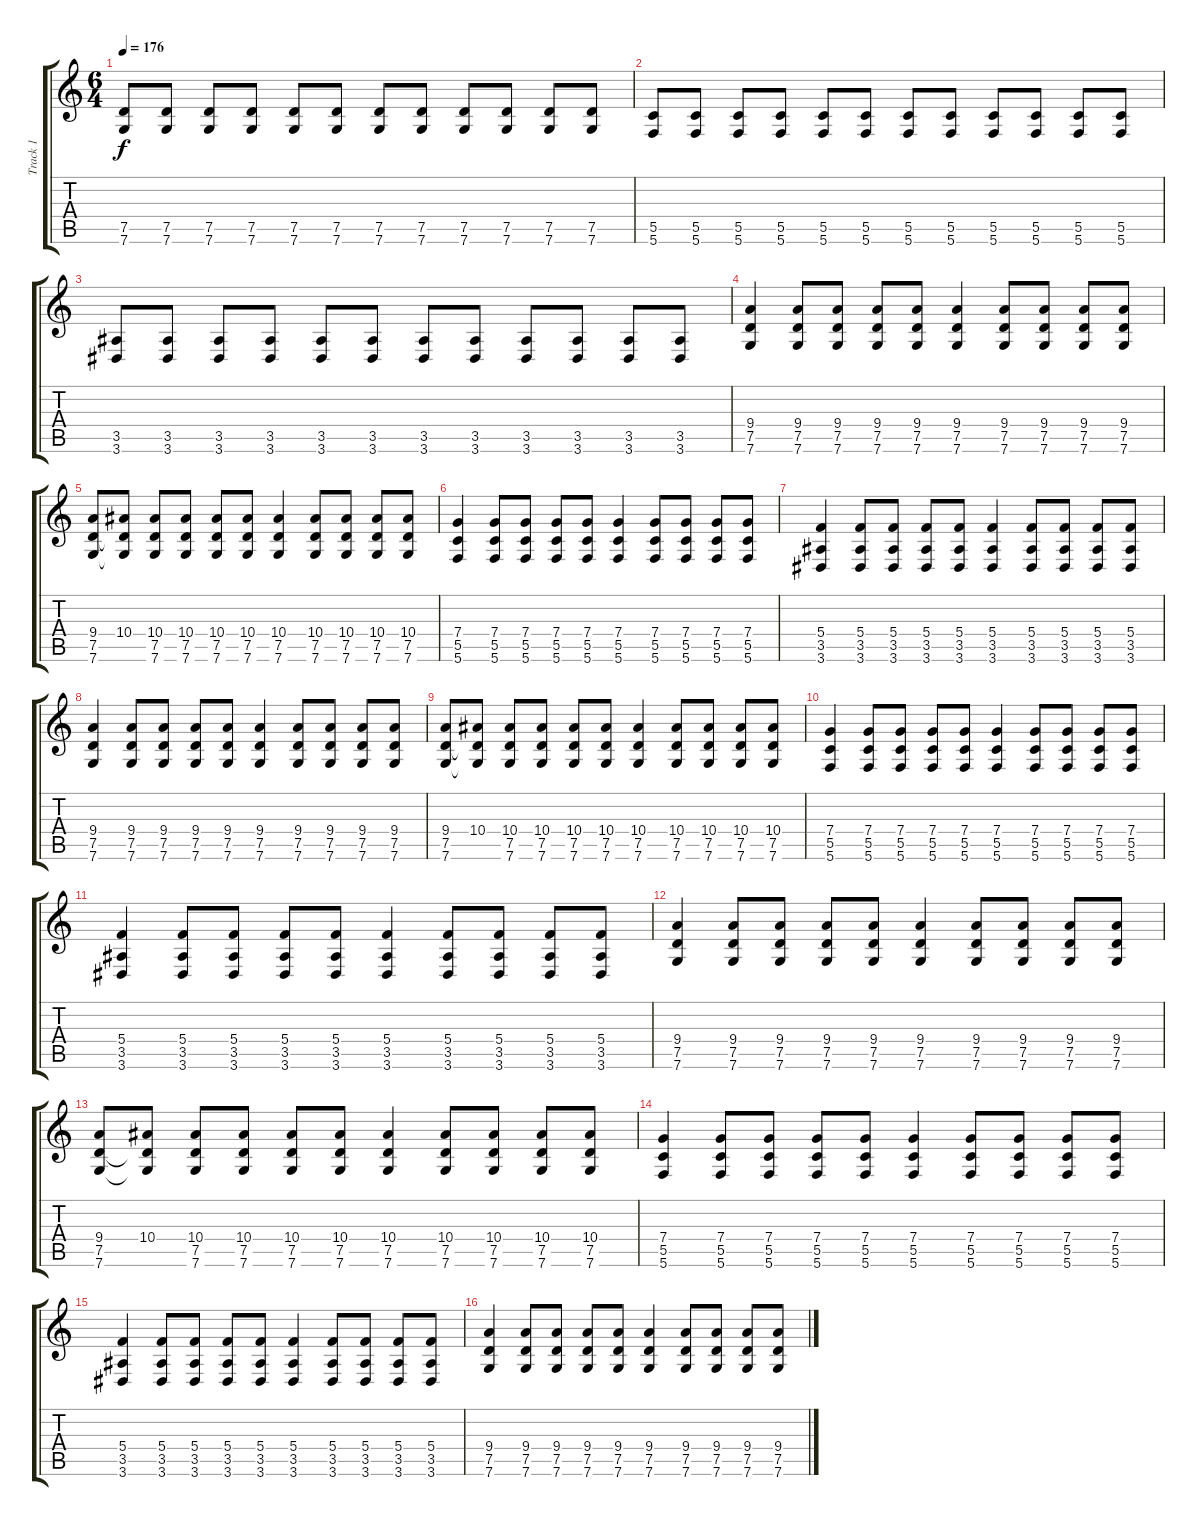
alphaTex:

\track ("Track 1" "Track 1") {instrument distortionguitar}
\staff {score tabs}
\tuning (D4 A3 F3 C3 G2 C2) {hide}
\ts (6 4)
\tempo 176
\clef g2
\ks c
(7.5 7.6).8{dy f} (7.5 7.6).8 (7.5 7.6).8 (7.5 7.6).8 (7.5 7.6).8 (7.5 7.6).8 (7.5 7.6).8 (7.5 7.6).8 (7.5 7.6).8 (7.5 7.6).8 (7.5 7.6).8 (7.5 7.6).8 |
(5.5 5.6).8 (5.5 5.6).8 (5.5 5.6).8 (5.5 5.6).8 (5.5 5.6).8 (5.5 5.6).8 (5.5 5.6).8 (5.5 5.6).8 (5.5 5.6).8 (5.5 5.6).8 (5.5 5.6).8 (5.5 5.6).8 |
(3.5 3.6).8 (3.5 3.6).8 (3.5 3.6).8 (3.5 3.6).8 (3.5 3.6).8 (3.5 3.6).8 (3.5 3.6).8 (3.5 3.6).8 (3.5 3.6).8 (3.5 3.6).8 (3.5 3.6).8 (3.5 3.6).8 |
(9.4 7.5 7.6).4 (9.4 7.5 7.6).8 (9.4 7.5 7.6).8 (9.4 7.5 7.6).8 (9.4 7.5 7.6).8 (9.4 7.5 7.6).4 (9.4 7.5 7.6).8 (9.4 7.5 7.6).8 (9.4 7.5 7.6).8 (9.4 7.5 7.6).8 |
(9.4 7.5 7.6).8 (10.4 7.5{t} 7.6{t}).8 (10.4 7.5 7.6).8 (10.4 7.5 7.6).8 (10.4 7.5 7.6).8 (10.4 7.5 7.6).8 (10.4 7.5 7.6).4 (10.4 7.5 7.6).8 (10.4 7.5 7.6).8 (10.4 7.5 7.6).8 (10.4 7.5 7.6).8 |
(7.4 5.5 5.6).4 (7.4 5.5 5.6).8 (7.4 5.5 5.6).8 (7.4 5.5 5.6).8 (7.4 5.5 5.6).8 (7.4 5.5 5.6).4 (7.4 5.5 5.6).8 (7.4 5.5 5.6).8 (7.4 5.5 5.6).8 (7.4 5.5 5.6).8 |
(5.4 3.5 3.6).4 (5.4 3.5 3.6).8 (5.4 3.5 3.6).8 (5.4 3.5 3.6).8 (5.4 3.5 3.6).8 (5.4 3.5 3.6).4 (5.4 3.5 3.6).8 (5.4 3.5 3.6).8 (5.4 3.5 3.6).8 (5.4 3.5 3.6).8 |
(9.4 7.5 7.6).4 (9.4 7.5 7.6).8 (9.4 7.5 7.6).8 (9.4 7.5 7.6).8 (9.4 7.5 7.6).8 (9.4 7.5 7.6).4 (9.4 7.5 7.6).8 (9.4 7.5 7.6).8 (9.4 7.5 7.6).8 (9.4 7.5 7.6).8 |
(9.4 7.5 7.6).8 (10.4 7.5{t} 7.6{t}).8 (10.4 7.5 7.6).8 (10.4 7.5 7.6).8 (10.4 7.5 7.6).8 (10.4 7.5 7.6).8 (10.4 7.5 7.6).4 (10.4 7.5 7.6).8 (10.4 7.5 7.6).8 (10.4 7.5 7.6).8 (10.4 7.5 7.6).8 |
(7.4 5.5 5.6).4 (7.4 5.5 5.6).8 (7.4 5.5 5.6).8 (7.4 5.5 5.6).8 (7.4 5.5 5.6).8 (7.4 5.5 5.6).4 (7.4 5.5 5.6).8 (7.4 5.5 5.6).8 (7.4 5.5 5.6).8 (7.4 5.5 5.6).8 |
(5.4 3.5 3.6).4 (5.4 3.5 3.6).8 (5.4 3.5 3.6).8 (5.4 3.5 3.6).8 (5.4 3.5 3.6).8 (5.4 3.5 3.6).4 (5.4 3.5 3.6).8 (5.4 3.5 3.6).8 (5.4 3.5 3.6).8 (5.4 3.5 3.6).8 |
(9.4 7.5 7.6).4 (9.4 7.5 7.6).8 (9.4 7.5 7.6).8 (9.4 7.5 7.6).8 (9.4 7.5 7.6).8 (9.4 7.5 7.6).4 (9.4 7.5 7.6).8 (9.4 7.5 7.6).8 (9.4 7.5 7.6).8 (9.4 7.5 7.6).8 |
(9.4 7.5 7.6).8 (10.4 7.5{t} 7.6{t}).8 (10.4 7.5 7.6).8 (10.4 7.5 7.6).8 (10.4 7.5 7.6).8 (10.4 7.5 7.6).8 (10.4 7.5 7.6).4 (10.4 7.5 7.6).8 (10.4 7.5 7.6).8 (10.4 7.5 7.6).8 (10.4 7.5 7.6).8 |
(7.4 5.5 5.6).4 (7.4 5.5 5.6).8 (7.4 5.5 5.6).8 (7.4 5.5 5.6).8 (7.4 5.5 5.6).8 (7.4 5.5 5.6).4 (7.4 5.5 5.6).8 (7.4 5.5 5.6).8 (7.4 5.5 5.6).8 (7.4 5.5 5.6).8 |
(5.4 3.5 3.6).4 (5.4 3.5 3.6).8 (5.4 3.5 3.6).8 (5.4 3.5 3.6).8 (5.4 3.5 3.6).8 (5.4 3.5 3.6).4 (5.4 3.5 3.6).8 (5.4 3.5 3.6).8 (5.4 3.5 3.6).8 (5.4 3.5 3.6).8 |
(9.4 7.5 7.6).4 (9.4 7.5 7.6).8 (9.4 7.5 7.6).8 (9.4 7.5 7.6).8 (9.4 7.5 7.6).8 (9.4 7.5 7.6).4 (9.4 7.5 7.6).8 (9.4 7.5 7.6).8 (9.4 7.5 7.6).8 (9.4 7.5 7.6).8
